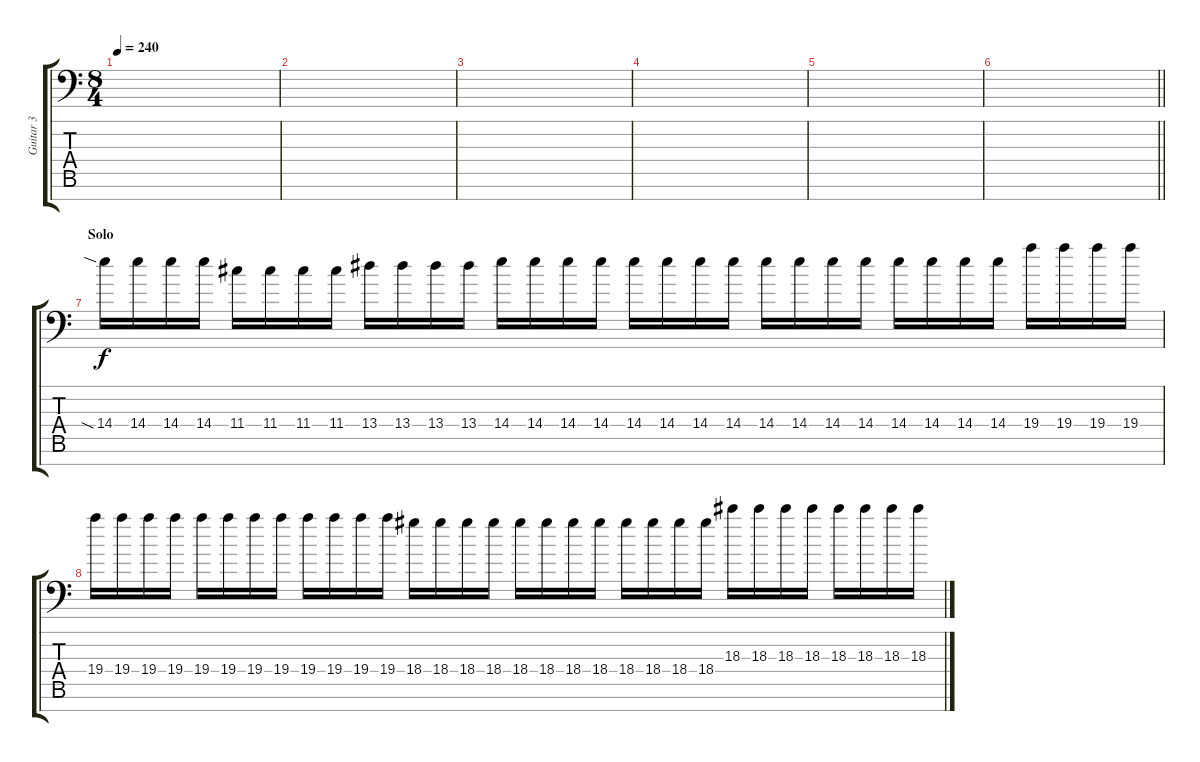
\track ("Guitar 3" "Guitar 3") {instrument electricguitarjazz}
\staff {score tabs}
\tuning (E4 B3 G3 D3 A2 E2 A1) {hide}
\ts (8 4)
\tempo 240
\clef f4
\ks c
|
|
|
|
|
\barLineRight lightlight
|
\section ("" "Solo")
14.4{sia}.16{dy f volume 16 balance 8} 14.4.16 14.4.16 14.4.16 11.4.16 11.4.16 11.4.16 11.4.16 13.4.16 13.4.16 13.4.16 13.4.16 14.4.16 14.4.16 14.4.16 14.4.16 14.4.16 14.4.16 14.4.16 14.4.16 14.4.16 14.4.16 14.4.16 14.4.16 14.4.16 14.4.16 14.4.16 14.4.16 19.4.16 19.4.16 19.4.16 19.4.16 |
19.4.16 19.4.16 19.4.16 19.4.16 19.4.16 19.4.16 19.4.16 19.4.16 19.4.16 19.4.16 19.4.16 19.4.16 18.4.16 18.4.16 18.4.16 18.4.16 18.4.16 18.4.16 18.4.16 18.4.16 18.4.16 18.4.16 18.4.16 18.4.16 18.3.16 18.3.16 18.3.16 18.3.16 18.3.16 18.3.16 18.3.16 18.3.16
